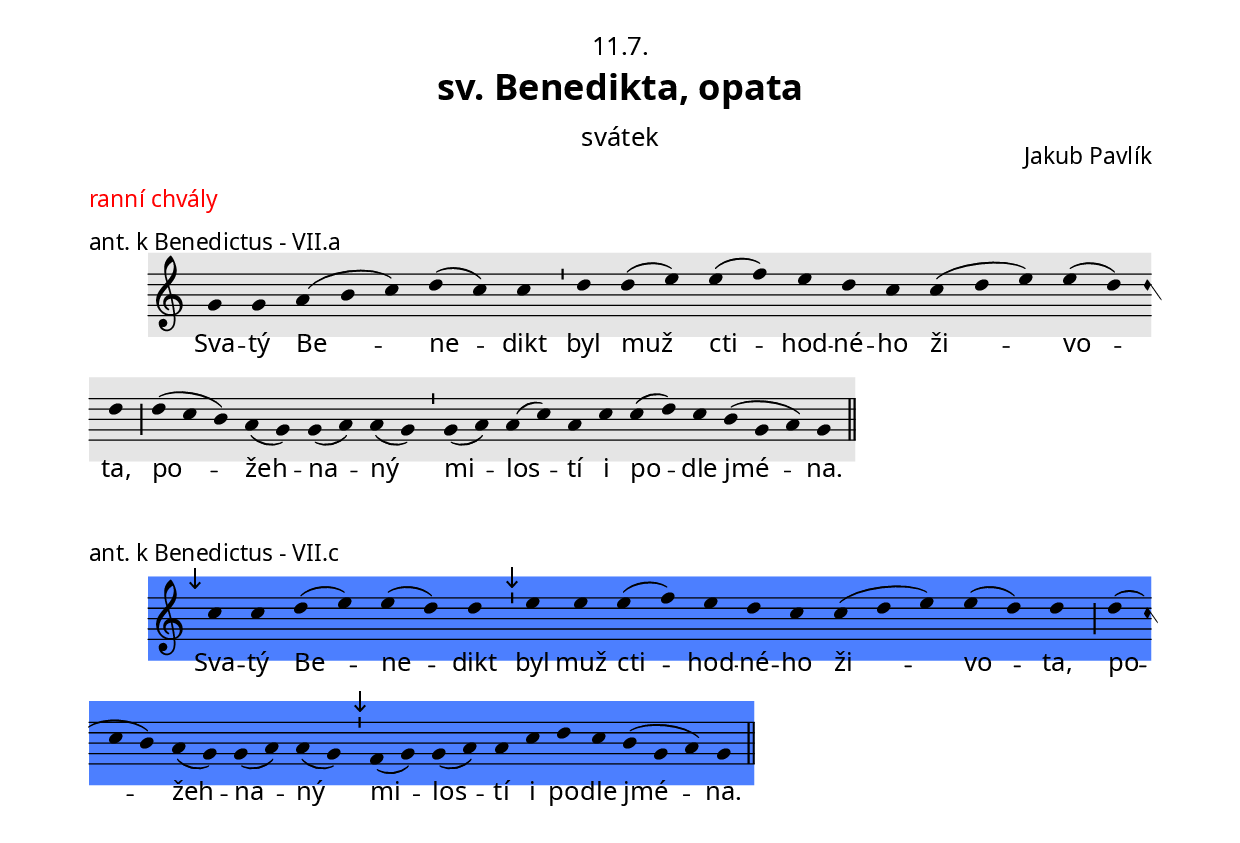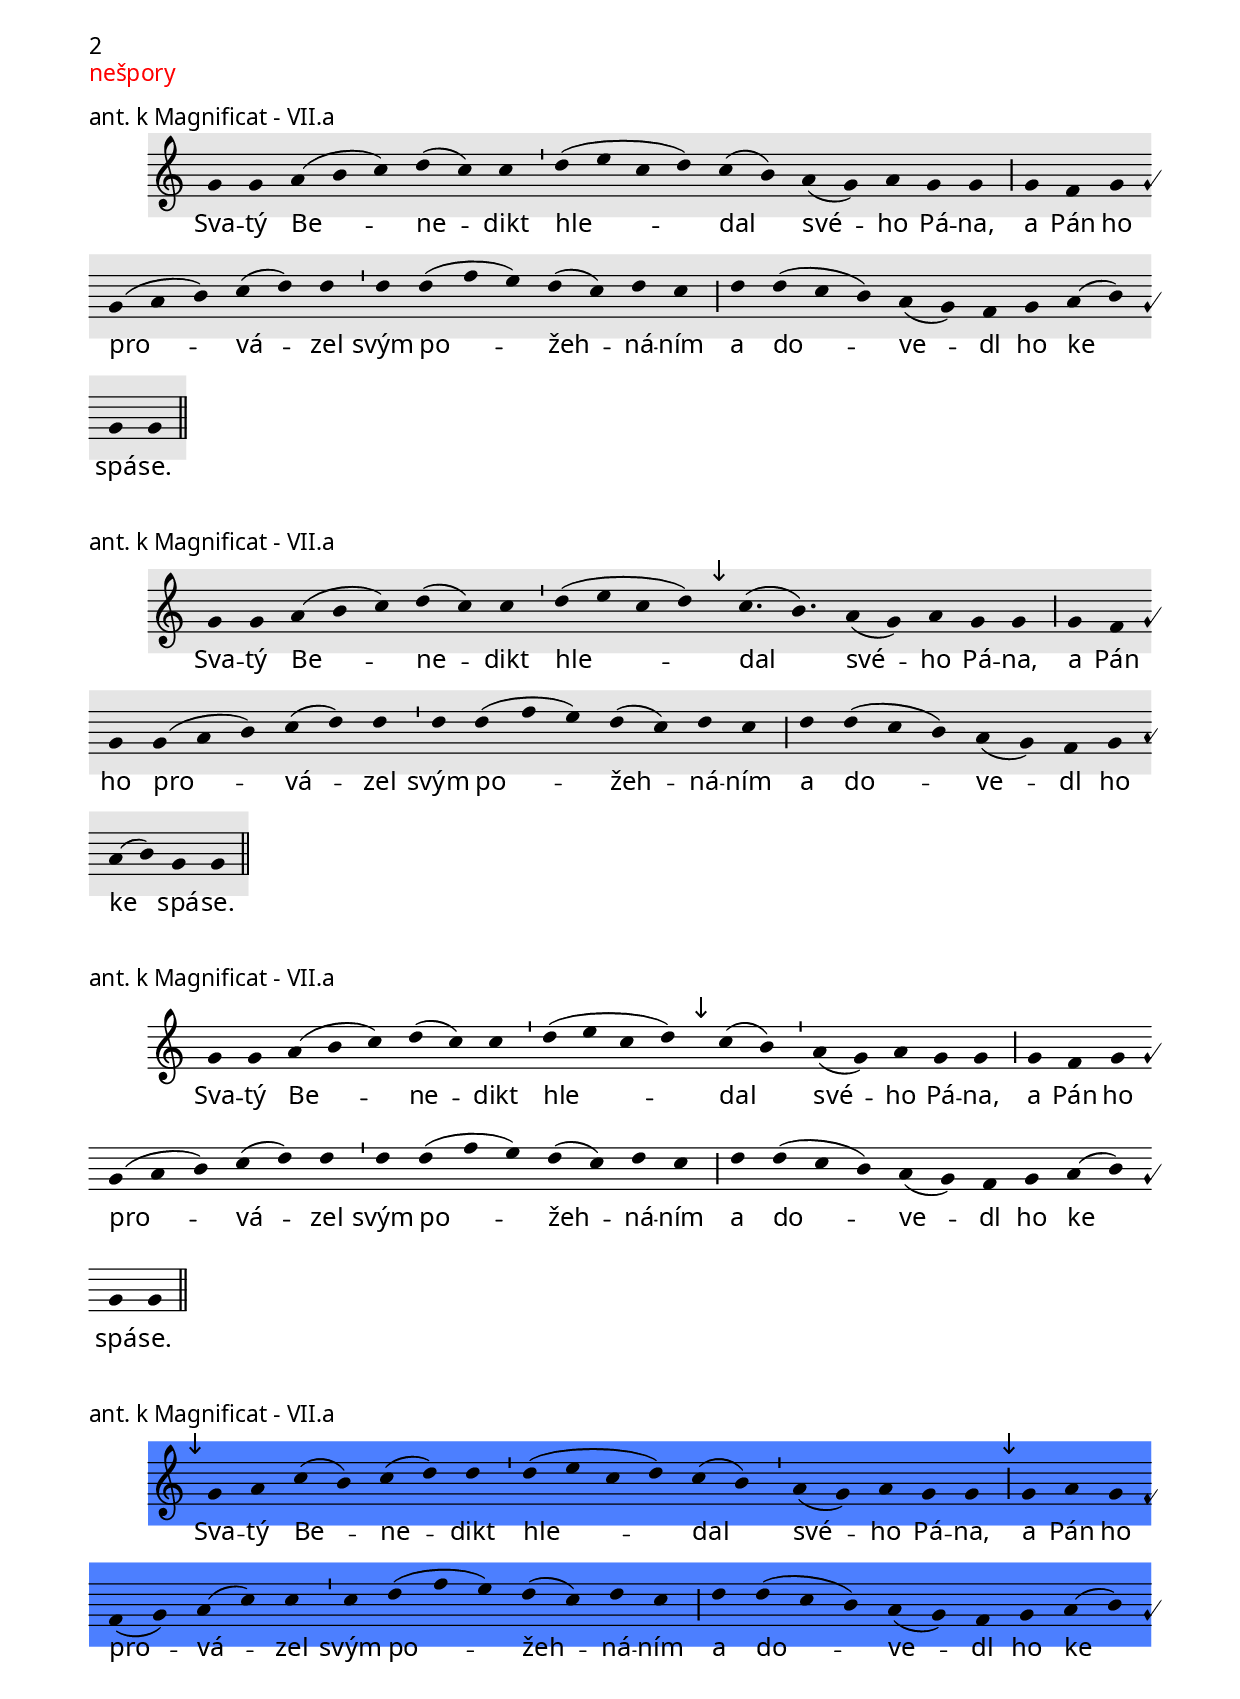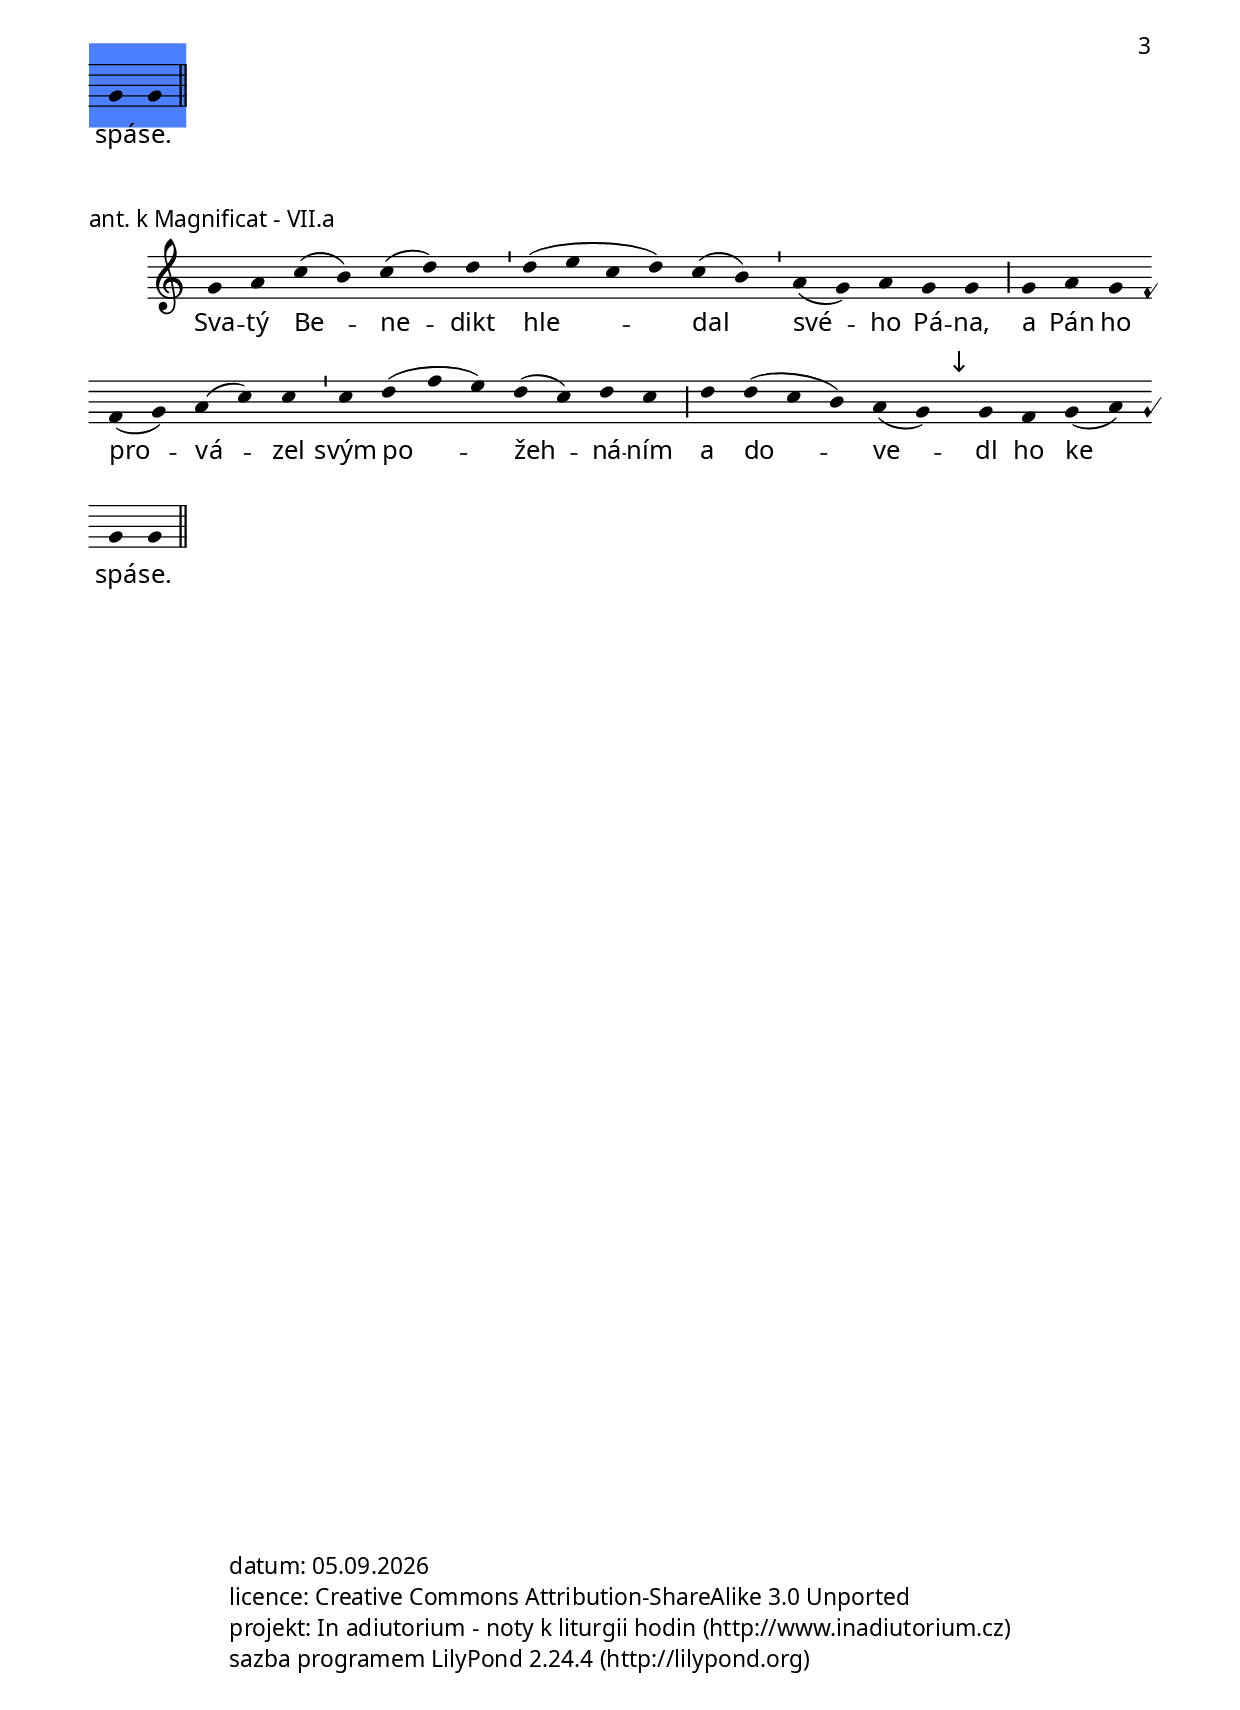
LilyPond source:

\version "2.15.37"

\include "../spolecne.ly"

\header {
  title = \markup\titleSvatek
            "sv. Benedikta, opata"
            svátek
            11.7.
  composer = "Jakub Pavlík"
}

\markup {\nadpisHodinka {"ranní chvály"}}

\score {
  \relative c'' {
    \zvyraznovacSedy
    \choralniRezim
    g4 g a( b c) d( c) c \barMin
    d d( e) e( f) e d c c( d e) e( d) d \barMaior
    d( c b) a( g) g( a) a( g) \barMin
    g( a) a( c) a c c( d) c b( g a) g \barFinalis
  }
  \addlyrics {
    Sva -- tý Be -- ne -- dikt
    byl muž cti -- hod -- né -- ho ži -- vo -- ta,
    po -- žeh -- na -- ný
    mi -- los -- tí i po -- dle jmé -- na.
  }
  \header {
    quid = "ant. k Benedictus"
    modus = "VII"
    differentia = "a"
    psalmus = ""
    id = ""
    piece = \markup {\sestavTitulekBezZalmu}
  }
}

\score {
  \relative c'' {
    \zvyraznovacModry
    \choralniRezim
    \mark\sipka c4 c d( e) e( d) d \barMin
    \mark\sipka e e e( f) e d c c( d e) e( d) d \barMaior
    d( c b) a( g) g( a) a( g) \barMin
    \mark\sipka f( g) g( a) a c d c b( g a) g \barFinalis
  }
  \addlyrics {
    Sva -- tý Be -- ne -- dikt
    byl muž cti -- hod -- né -- ho ži -- vo -- ta,
    po -- žeh -- na -- ný
    mi -- los -- tí i po -- dle jmé -- na.
  }
  \header {
    quid = "ant. k Benedictus"
    modus = "VII"
    differentia = "c"
    psalmus = ""
    id = "aben"
    piece = \markup {\sestavTitulekBezZalmu}
  }
}

\pageBreak

\markup {\nadpisHodinka {"nešpory"}}

\score {
  \relative c'' {
    \zvyraznovacSedy
    \choralniRezim
    g4 g a( b c) d( c) c \barMin
    d( e c d) c( b) a( g) a g g \barMaior
    g f g g( a b) c( d) d \barMin d d( f e) d( c) d c \barMaior
    d d( c b) a( g) f g a( b) g g \barFinalis
  }
  \addlyrics {
    Sva -- tý Be -- ne -- dikt
    hle -- dal své -- ho Pá -- na,
    a Pán ho pro -- vá -- zel svým po -- žeh -- ná -- ním
    a do -- ve -- dl ho ke spá -- se.
  }
  \header {
    quid = "ant. k Magnificat"
    modus = "VII"
    differentia = "a"
    psalmus = ""
    id = ""
    piece = \markup {\sestavTitulekBezZalmu}
  }
}

\score {
  \relative c'' {
    \zvyraznovacSedy
    \choralniRezim
    g4 g a( b c) d( c) c \barMin
    d( e c d) \mark\sipka c4.( b) a4( g) a g g \barMaior
    g f g g( a b) c( d) d \barMin d d( f e) d( c) d c \barMaior
    d d( c b) a( g) f g a( b) g g \barFinalis
  }
  \addlyrics {
    Sva -- tý Be -- ne -- dikt
    hle -- dal své -- ho Pá -- na,
    a Pán ho pro -- vá -- zel svým po -- žeh -- ná -- ním
    a do -- ve -- dl ho ke spá -- se.
  }
  \header {
    quid = "ant. k Magnificat"
    modus = "VII"
    differentia = "a"
    psalmus = ""
    id = ""
    piece = \markup {\sestavTitulekBezZalmu}
  }
}

\score {
  \relative c'' {
    \choralniRezim
    g4 g a( b c) d( c) c \barMin
    d( e c d) \mark\sipka c( b) \barMin a( g) a g g \barMaior
    g f g g( a b) c( d) d \barMin d d( f e) d( c) d c \barMaior
    d d( c b) a( g) f g a( b) g g \barFinalis
  }
  \addlyrics {
    Sva -- tý Be -- ne -- dikt
    hle -- dal své -- ho Pá -- na,
    a Pán ho pro -- vá -- zel svým po -- žeh -- ná -- ním
    a do -- ve -- dl ho ke spá -- se.
  }
  \header {
    quid = "ant. k Magnificat"
    modus = "VII"
    differentia = "a"
    psalmus = ""
    id = "amag"
    piece = \markup {\sestavTitulekBezZalmu}
  }
}

\score {
  \relative c'' {
    \zvyraznovacModry
    \choralniRezim
    \mark\sipka g4 a c( b) c( d) d \barMin
    d( e c d) c( b) \barMin a( g) a g g \barMaior
    \mark\sipka g a g f( g) a( c) c \barMin c d( f e) d( c) d c \barMaior
    d d( c b) a( g) f g a( b) g g \barFinalis
  }
  \addlyrics {
    Sva -- tý Be -- ne -- dikt
    hle -- dal své -- ho Pá -- na,
    a Pán ho pro -- vá -- zel svým po -- žeh -- ná -- ním
    a do -- ve -- dl ho ke spá -- se.
  }
  \header {
    quid = "ant. k Magnificat"
    modus = "VII"
    differentia = "a"
    psalmus = ""
    id = "amag"
    piece = \markup {\sestavTitulekBezZalmu}
  }
}

\score {
  \relative c'' {
    \choralniRezim
    g4 a c( b) c( d) d \barMin
    d( e c d) c( b) \barMin a( g) a g g \barMaior
    g a g f( g) a( c) c \barMin c d( f e) d( c) d c \barMaior
    d d( c b) a( g) \mark\sipka g f g( a) g g \barFinalis
  }
  \addlyrics {
    Sva -- tý Be -- ne -- dikt
    hle -- dal své -- ho Pá -- na,
    a Pán ho pro -- vá -- zel svým po -- žeh -- ná -- ním
    a do -- ve -- dl ho ke spá -- se.
  }
  \header {
    quid = "ant. k Magnificat"
    modus = "VII"
    differentia = "a"
    psalmus = ""
    id = "amag"
    piece = \markup {\sestavTitulekBezZalmu}
  }
}